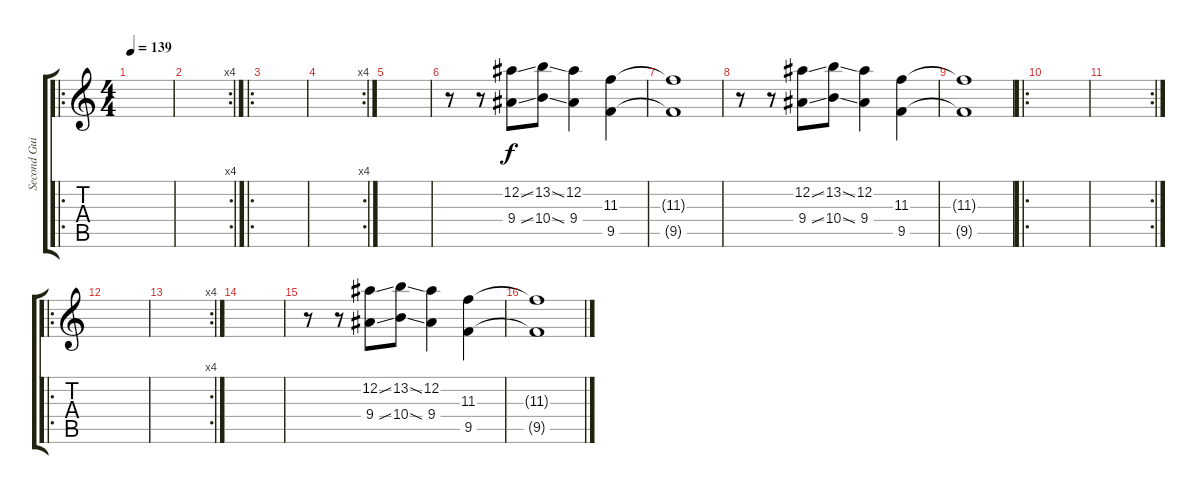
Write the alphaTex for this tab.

\track ("Second Guitar" "Second Gui") {instrument overdrivenguitar}
\staff {score tabs}
\tuning (Eb4 Bb3 Gb3 Db3 Ab2 Eb2) {hide}
\ro
\ts (4 4)
\tempo 139
\clef g2
\ks c
|
\rc 4
|
\ro
|
\rc 4
|
|
r.8 r.8 (12.2{ss} 9.4{ss}).8 (13.2{ss} 10.4{ss}).8 (12.2 9.4).4 (11.3 9.5).4 |
(11.3{t} 9.5{t}).1 |
r.8 r.8 (12.2{ss} 9.4{ss}).8 (13.2{ss} 10.4{ss}).8 (12.2 9.4).4 (11.3 9.5).4 |
(11.3{t} 9.5{t}).1 |
\ro
|
\rc 2
|
\ro
|
\rc 4
|
|
r.8 r.8 (12.2{ss} 9.4{ss}).8 (13.2{ss} 10.4{ss}).8 (12.2 9.4).4 (11.3 9.5).4 |
(11.3{t} 9.5{t}).1
